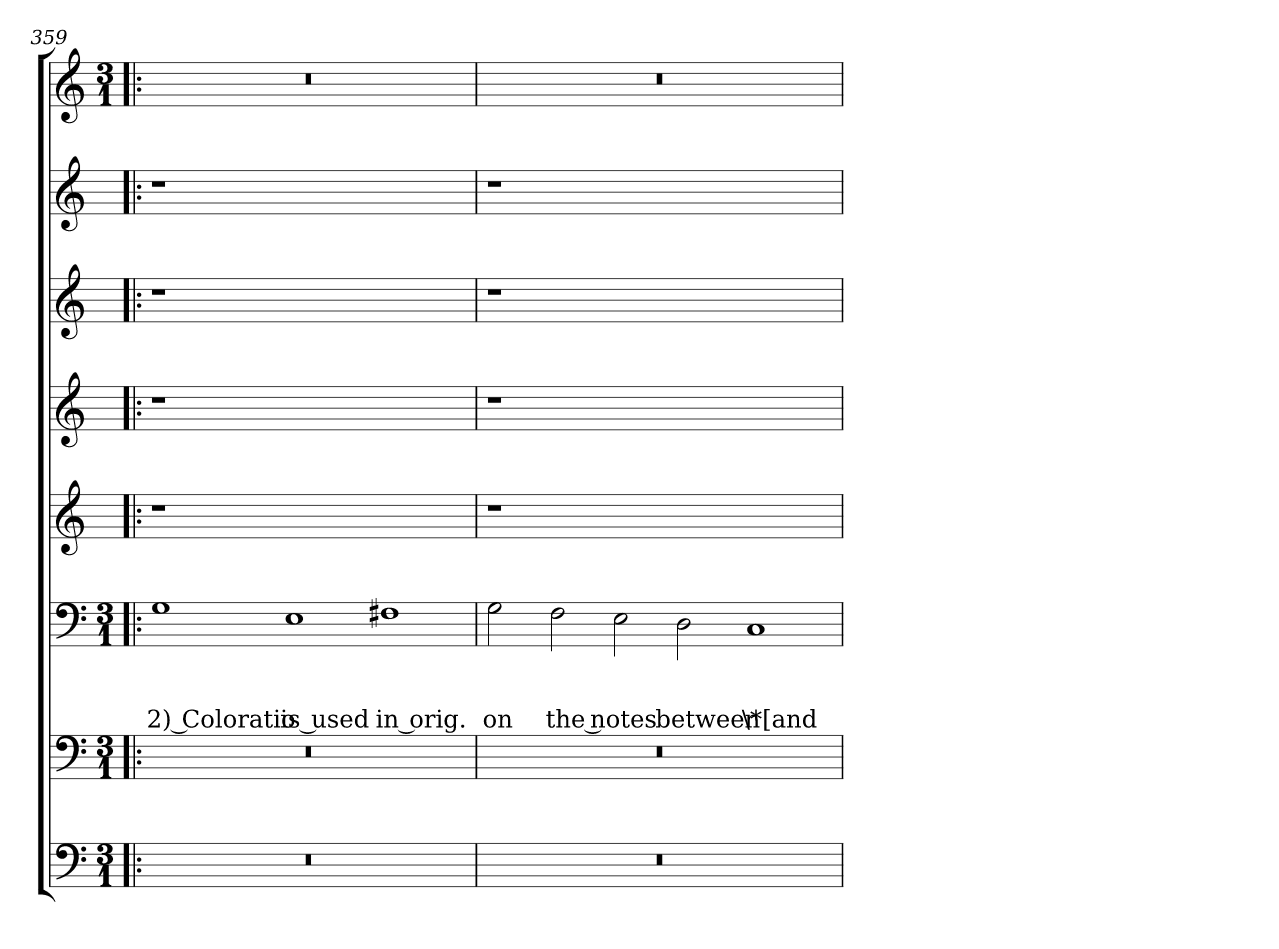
**kern	**kern	**kern	**text	**text	**text	**kern	**kern	**kern	**kern	**kern
*part8	*part7	*part6	*part6	*part6	*part6	*part5	*part4	*part3	*part2	*part1
*staff8	*staff7	*staff6	*staff6	*staff6	*staff6	*staff5	*staff4	*staff3	*staff2	*staff1
!!LO:LB:g=z
*clefF4	*clefF4	*clefF4	*	*	*	*clefG2	*clefG2	*clefG2	*clefG2	*clefG2
*k[]	*k[]	*k[]	*	*	*	*k[]	*k[]	*k[]	*k[]	*k[]
*C:	*C:	*C:	*	*	*	*C:	*C:	*C:	*C:	*C:
*M3/1	*M3/1	*M3/1	*	*	*	*	*	*	*	*M3/1
=359!|:	=359!|:	=359!|:	=359!|:	=359!|:	=359!|:	=359!|:	=359!|:	=359!|:	=359!|:	=359!|:
!	!	!	!	!	!LO:LY:b:rj	!	!	!	!	!
0.r	0.r	1G	.	.	2) Coloratio	1r	1r	1r	1r	0.r
!	!	!	!	!	!LO:LY:b	!	!	!	!	!
.	.	1E	.	.	is used	0ryy	0ryy	0ryy	0ryy	.
!	!	!	!	!	!LO:LY:b	!	!	!	!	!
.	.	1F#X	.	.	in orig.	.	.	.	.	.
=360	=360	=360	=360	=360	=360	=360	=360	=360	=360	=360
!	!	!	!	!	!LO:LY:b	!	!	!	!	!
0.r	0.r	2G\	.	.	on	1r	1r	1r	1r	0.r
!	!	!	!	!	!LO:LY:b:rj	!	!	!	!	!
.	.	2F\	.	.	the notes	.	.	.	.	.
.	.	2E\	.	.	.	0ryy	0ryy	0ryy	0ryy	.
!	!	!	!	!	!LO:LY:b	!	!	!	!	!
.	.	2D\	.	.	between	.	.	.	.	.
!	!	!	!	!	!LO:LY:b	!	!	!	!	!
.	.	1C	.	.	\*[and	.	.	.	.	.
=	=	=	=	=	=	=	=	=	=	=
*-	*-	*-	*-	*-	*-	*-	*-	*-	*-	*-
